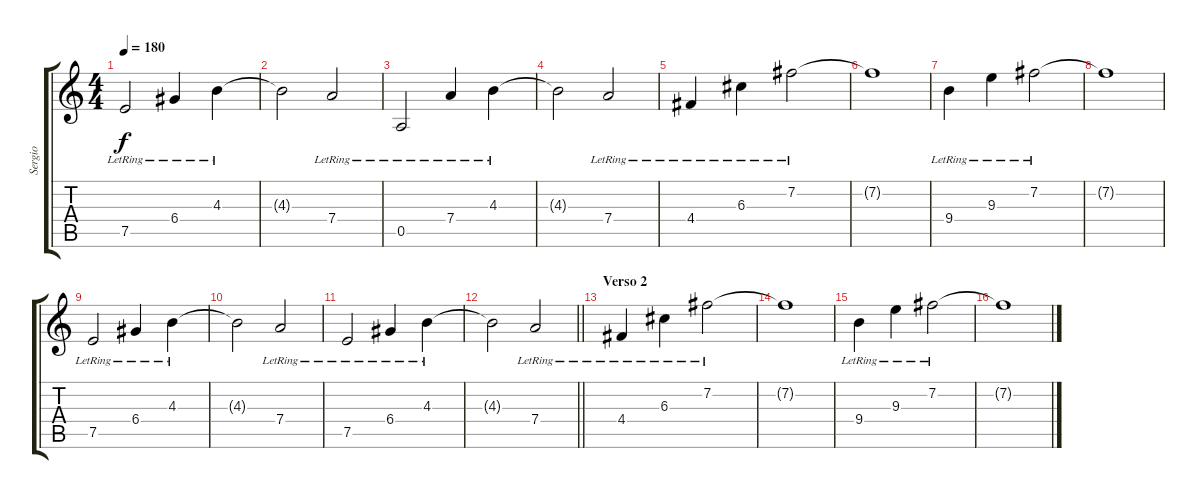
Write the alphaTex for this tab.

\track ("Sergio" "Sergio") {instrument acousticguitarsteel}
\staff {score tabs}
\tuning (E4 B3 G3 D3 A2 E2) {hide}
\ts (4 4)
\tempo 180
\clef g2
\ks c
7.5{lr}.2{dy f} 6.4{lr}.4 4.3{lr}.4 |
4.3{t}.2 7.4{lr}.2 |
0.5{lr}.2 7.4{lr}.4 4.3{lr}.4 |
4.3{t}.2 7.4{lr}.2 |
4.4{lr}.4 6.3{lr}.4 7.2{lr}.2 |
7.2{t}.1 |
9.4{lr}.4 9.3{lr}.4 7.2{lr}.2 |
7.2{t}.1 |
7.5{lr}.2 6.4{lr}.4 4.3{lr}.4 |
4.3{t}.2 7.4{lr}.2 |
7.5{lr}.2 6.4{lr}.4 4.3{lr}.4 |
\barLineRight lightlight
4.3{t}.2 7.4{lr}.2 |
\section ("" "Verso 2")
4.4{lr}.4 6.3{lr}.4 7.2{lr}.2 |
7.2{t}.1 |
9.4{lr}.4 9.3{lr}.4 7.2{lr}.2 |
7.2{t}.1
